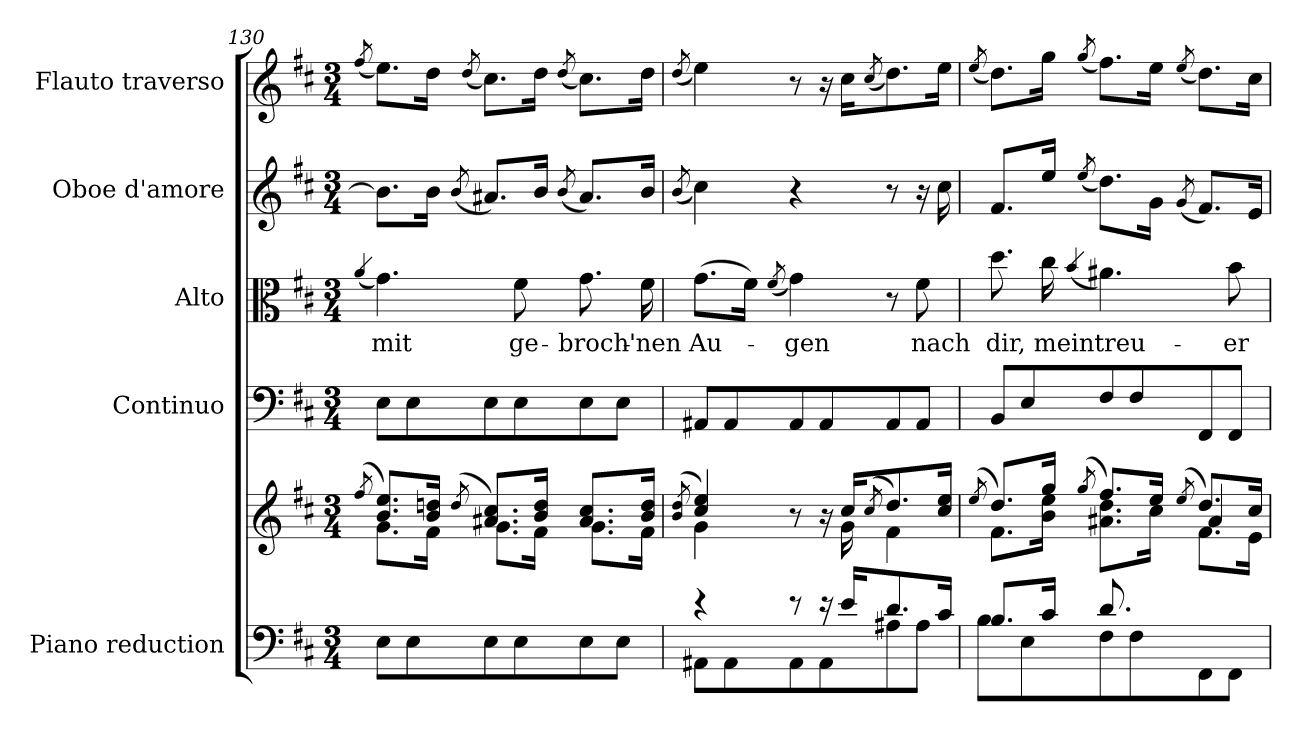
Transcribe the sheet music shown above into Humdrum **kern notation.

**kern	**kern	**kern	**kern	**text	**kern	**kern
*part5	*part5	*part4	*part3	*part3	*part2	*part1
*staff6	*staff5	*staff4	*staff3	*staff3	*staff2	*staff1
*I"Piano reduction	*	*I"Continuo	*I"Alto	*	*I"Oboe d'amore	*I"Flauto traverso
*I'Pno	*	*	*	*	*I'Ob	*I'Fl
!!LO:LB:g=z
*clefF4	*clefG2	*clefF4	*clefC3	*	*clefG2	*clefG2
*k[f#c#]	*k[f#c#]	*k[f#c#]	*k[f#c#]	*	*k[f#c#]	*k[f#c#]
*M3/4	*M3/4	*M3/4	*M3/4	*	*M3/4	*M3/4
=130	=130	=130	=130	=130	=130	=130
.	(<8qff#/	.	(4qa/	.	.	(8qff#/
*	*^	*	*	*	*	*
!	!	!	!	!	!LO:LY:b	!	!
8E\L	8.b/] 8.ee/L)	8.g\L	8E\L	4.g\)	mit	8.b\L]	8.ee\L)
8E\	.	.	8E\	.	.	.	.
.	16b/ 16ddn/Jk	16f#\Jk	.	.	.	16b\Jk	16dd\Jk
.	(>8qdd/	.	.	.	.	(8qb/	(8qdd/
8E\	8.a#X/ 8.cc#/L)	8.g\L	8E\	.	.	8.a#X/L)	8.cc#\L)
!	!	!	!	!	!LO:LY:b	!	!
8E\	.	.	8E\	8f#\	ge-	.	.
.	16b/ 16dd/Jk	16f#\Jk	.	.	.	16b/Jk	16dd\Jk
.	.	.	.	.	.	(8qb/	(8qdd/
!	!	!	!	!	!LO:LY:b	!	!
8E\	8.a#/ 8.cc#/L	8.g\L	8E\	8.g\	-broch'-	8.a#/L)	8.cc#\L)
8E\J	.	.	8E\J	.	.	.	.
!	!	!	!	!	!LO:LY:b	!	!
.	16b/ 16dd/Jk	16f#\Jk	.	16f#\	-nen	16b/Jk	16dd\Jk
=131	=131	=131	=131	=131	=131	=131	=131
.	(>8qb/ 8qdd/	.	.	.	.	(8qb/	(8qdd/
*^	*	*	*	*	*	*	*
!	!	!	!	!	!	!LO:LY:b	!	!
4r	8AA#X\L	4cc#/ 4ee/)	4g\	8AA#X/L	(8.g\L	Au-	4cc#\)	4ee\)
.	8AA#\	.	.	8AA#/	.	.	.	.
.	.	.	.	.	16f#\Jk)	.	.	.
.	.	.	.	.	(8qf#/	.	.	.
!	!	!	!	!	!	!LO:LY:b	!	!
8r	8AA#\	8r	8ryy	8AA#/	4g\)	-gen	4r	8r
16r	8AA#\	16r	16ryy	8AA#/	.	.	.	16r
16e/KL	.	16cc#/KL	16g\	.	.	.	.	16cc#\KL
.	.	(8qcc#/	.	.	.	.	.	(8qcc#/
8.d/	8A#X\	8.dd/)	4f#\	8AA#/	8r	.	8r	8.dd\)
!	!	!	!	!	!	!LO:LY:b	!	!
.	8A#\J	.	.	8AA#/J	8f#\	nach	16r	.
16c#/Jk	.	16cc#/ 16ee/Jk	.	.	.	.	16cc#\	16ee\Jk
*	*	*v	*v	*	*	*	*	*
=132	=132	=132	=132	=132	=132	=132	=132
.	.	(8qee/	.	.	.	.	(8qee/
*	*	*^	*	*	*	*	*
*	*	*	*^	*	*	*	*	*
!	!	!	!	!	!	!	!LO:LY:b	!	!
8.B/L	8B\L	8.dd/L)	8.f#\L	4..ryy	8BB/L	8.dd\	dir,	8.f#/L	8.dd\L)
.	8E\	.	.	.	8E/	.	.	.	.
!	!	!	!	!	!	!	!LO:LY:b	!	!
16c#/Jk	.	16gg/Jk	16b\ 16ee\Jk	.	.	16cc#\	mein	16ee/Jk	16gg\Jk
.	.	(<8qgg/	.	.	.	(4qb/	.	(8qee/	(8qgg/
!	!	!	!	!	!	!	!LO:LY:b	!	!
8.d/L	8F#\	8.ff#/L)	8.a#X\ 8.dd\L	.	8F#/	4.a#X\)	treu-	8.dd\L)	8.ff#\L)
.	8F#\	.	.	.	8F#/	.	.	.	.
4ryy	.	16ee/Jk	16cc#\Jk	16g\Jk	.	.	.	16g\Jk	16ee\Jk
.	.	(8qee/	.	.	.	.	.	(8qg/	(8qee/
.	8FF#\	8.dd/L)	4a#/	8.f#\L	8FF#/	.	.	8.f#/L)	8.dd\L)
!	!	!	!	!	!	!	!LO:LY:b	!	!
.	8FF#\J	.	.	.	8FF#/J	8b\	-er	.	.
16ryy	.	16cc#/Jk	.	16e\Jk	.	.	.	16e/Jk	16cc#\Jk
*v	*v	*	*	*	*	*	*	*	*
*	*v	*v	*v	*	*	*	*	*
=	=	=	=	=	=	=
*-	*-	*-	*-	*-	*-	*-
